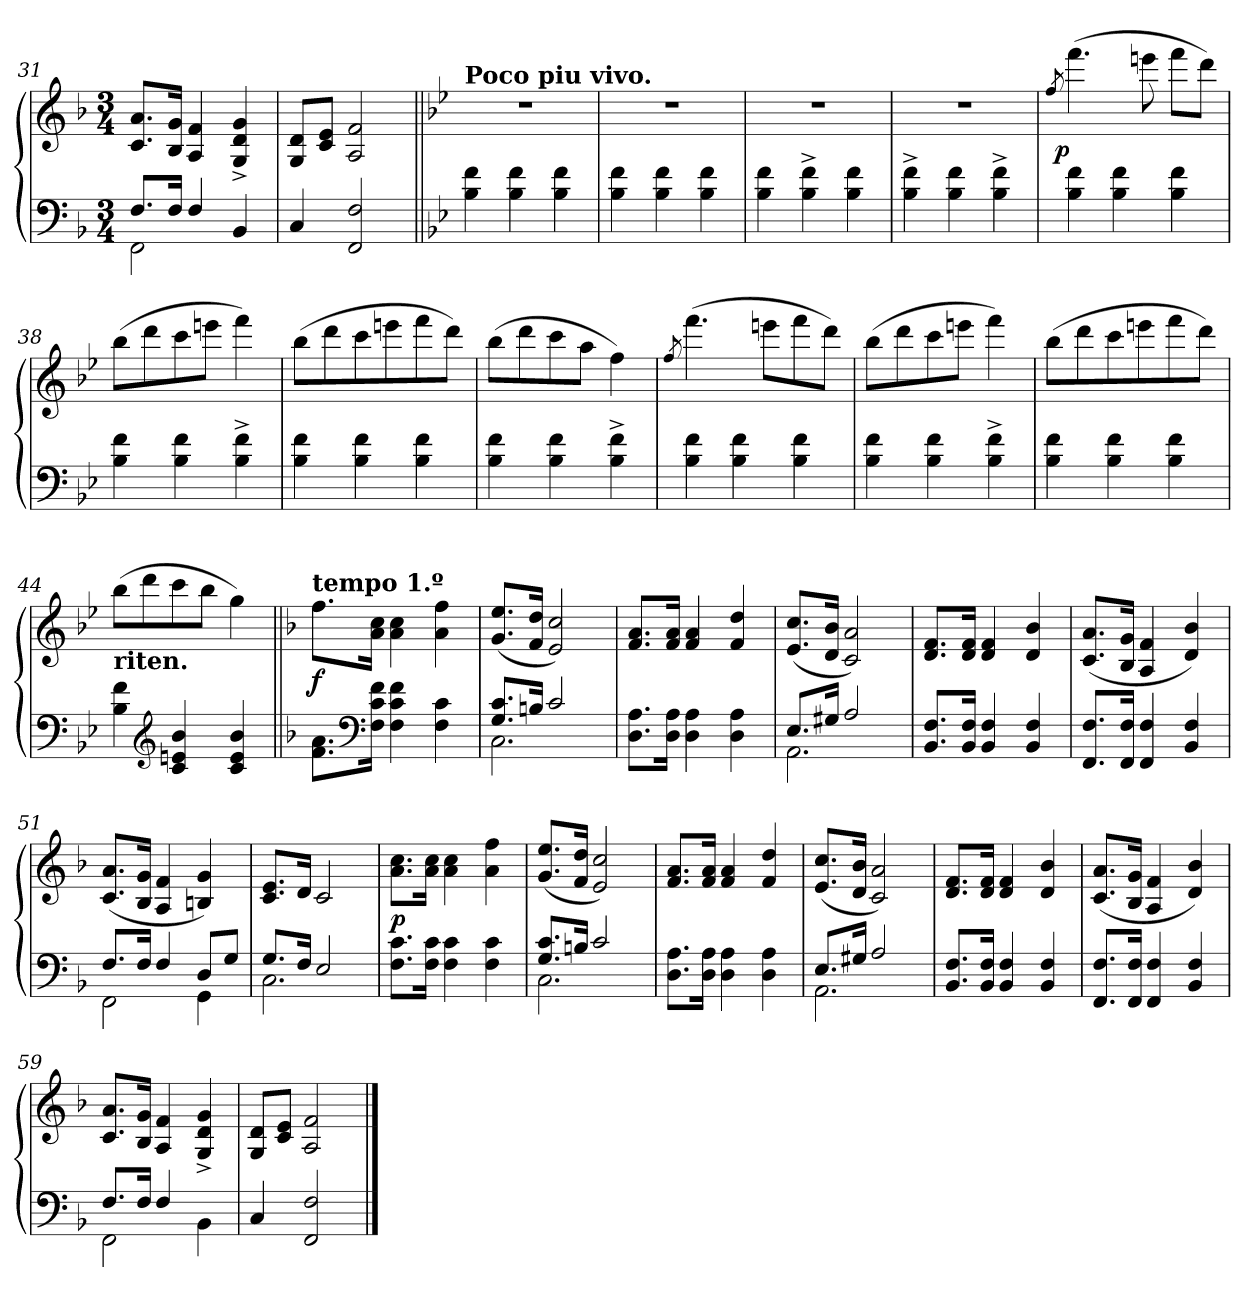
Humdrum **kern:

**kern	**kern	**dynam
*part1	*part1	*part1
*staff2	*staff1	*staff1/2
*clefF4	*clefG2	*
*k[b-]	*k[b-]	*
*M3/4	*M3/4	*
=31	=31	=31
*^	*	*
8.FL	2FF	8.a 8.cL	.
16FJk	.	16g 16B-Jk	.
4F	.	4f 4A	.
4ryy	4BB-	4g^</ 4d^</ 4G^</	.
*v	*v	*	*
=32	=32	=32
4C	8d 8GL	.
.	8e 8cJ	.
2F 2FF	2f 2A	.
=33||	=33||	=33||
*k[b-e-]	*k[b-e-]	*
!	!LO:TX:a:B:t=Poco piu vivo.	!
4f 4B-	2.rdd	.
4f 4B-	.	.
4f 4B-	.	.
=34	=34	=34
4f 4B-	2.rdd	.
4f 4B-	.	.
4f 4B-	.	.
=35	=35	=35
4f 4B-	2.rdd	.
4f^> 4B-^>	.	.
4f 4B-	.	.
=36	=36	=36
4f^> 4B-^>	2.rdd	.
4f 4B-	.	.
4f^> 4B-^>	.	.
=37	=37	=37
.	8qff/	.
!	!	!LO:DY:rj
4f 4B-	(>4.fff	p
4f 4B-	.	.
.	8eeen	.
4f 4B-	8fffL	.
.	8dddJ)	.
=38	=38	=38
4f 4B-	(>8bb-L	.
.	8ddd	.
4f 4B-	8ccc	.
.	8eeenJ	.
4f^> 4B-^>	4fff)	.
=39	=39	=39
4f 4B-	(>8bb-L	.
.	8ddd	.
4f 4B-	8ccc	.
.	8eeen	.
4f 4B-	8fff	.
.	8dddJ)	.
=40	=40	=40
4f 4B-	(>8bb-L	.
.	8ddd	.
4f 4B-	8ccc	.
.	8aaJ	.
4f^> 4B-^>	4ff)	.
=41	=41	=41
.	8qff/	.
4f 4B-	(>4.fff	.
4f 4B-	.	.
.	8eeenL	.
4f 4B-	8fff	.
.	8dddJ)	.
=42	=42	=42
4f 4B-	(>8bb-L	.
.	8ddd	.
4f 4B-	8ccc	.
.	8eeenJ	.
4f^> 4B-^>	4fff)	.
=43	=43	=43
4f 4B-	(>8bb-L	.
.	8ddd	.
4f 4B-	8ccc	.
.	8eeen	.
4f 4B-	8fff	.
.	8dddJ)	.
=44	=44	=44
!	!LO:TX:b:B:t=riten.	!
4f 4B-	(>8bb-L	.
.	8ddd	.
*clefG2	*	*
4b- 4en 4c	8ccc	.
.	8bb-J	.
4b- 4e 4c	4gg)	.
=45||	=45||	=45||
*k[b-]	*k[b-]	*
!	!LO:TX:a:B:t=tempo 1.º	!
8.a 8.fL	8.ffL	f
*clefF4	*	*
16f 16c 16FJk	16cc 16aJk	.
4f 4c 4F	4cc 4a	.
4c 4F	4ff 4a	.
=46	=46	=46
*^	*	*
8.c 8.GL	2.C	(<8.ee/ 8.g/L	.
16BnJk	.	16dd/ 16f/Jk	.
2c	.	2cc 2e)	.
*v	*v	*	*
=47	=47	=47
8.A 8.DL	8.a 8.fL	.
16A 16DJk	16a 16fJk	.
4A 4D	4a 4f	.
4A 4D	4dd 4f	.
=48	=48	=48
*^	*	*
8.EL	2.AA	(<8.cc 8.eL	.
16G#XJk	.	16b- 16dJk	.
2A	.	2a 2c)	.
*v	*v	*	*
=49	=49	=49
8.F/ 8.BB-/L	8.f 8.dL	.
16F/ 16BB-/Jk	16f 16dJk	.
4F/ 4BB-/	4f 4d	.
4F/ 4BB-/	4b- 4d	.
=50	=50	=50
8.F 8.FFL	(<8.a 8.cL	.
16F 16FFJk	16g 16B-Jk	.
4F 4FF	4f 4A	.
4F/ 4BB-/	4b- 4d)	.
=51	=51	=51
*^	*	*
8.FL	2FF	(<8.a 8.cL	.
16FJk	.	16g 16B-Jk	.
4F	.	4f 4A	.
8DL	4GG	4g 4Bn)	.
8GJ	.	.	.
=52	=52	=52	=52
8.GL	2.C	8.e 8.cL	.
16FJk	.	16dJk	.
2E	.	2c	.
*v	*v	*	*
=53	=53	=53
8.c 8.FL	8.cc 8.aL	p
16c 16FJk	16cc 16aJk	.
4c 4F	4cc 4a	.
4c 4F	4ff 4a	.
=54	=54	=54
*^	*	*
8.c 8.GL	2.C	(<8.ee/ 8.g/L	.
16BnJk	.	16dd/ 16f/Jk	.
2c	.	2cc 2e)	.
*v	*v	*	*
=55	=55	=55
8.A 8.DL	8.a 8.fL	.
16A 16DJk	16a 16fJk	.
4A 4D	4a 4f	.
4A 4D	4dd 4f	.
=56	=56	=56
*^	*	*
8.EL	2.AA	(<8.cc 8.eL	.
16G#XJk	.	16b- 16dJk	.
2A	.	2a 2c)	.
*v	*v	*	*
=57	=57	=57
8.F/ 8.BB-/L	8.f 8.dL	.
16F/ 16BB-/Jk	16f 16dJk	.
4F/ 4BB-/	4f 4d	.
4F/ 4BB-/	4b- 4d	.
=58	=58	=58
8.F 8.FFL	(<8.a 8.cL	.
16F 16FFJk	16g 16B-Jk	.
4F 4FF	4f 4A	.
4F/ 4BB-/	4b- 4d)	.
=59	=59	=59
*^	*	*
8.FL	2FF	8.a 8.cL	.
16FJk	.	16g 16B-Jk	.
4F	.	4f 4A	.
4ryy	4BB-\	4g^</ 4d^</ 4G^</	.
*v	*v	*	*
=60	=60	=60
4C	8d 8GL	.
.	8e 8cJ	.
2F 2FF	2f 2A	.
==	==	==
*-	*-	*-
